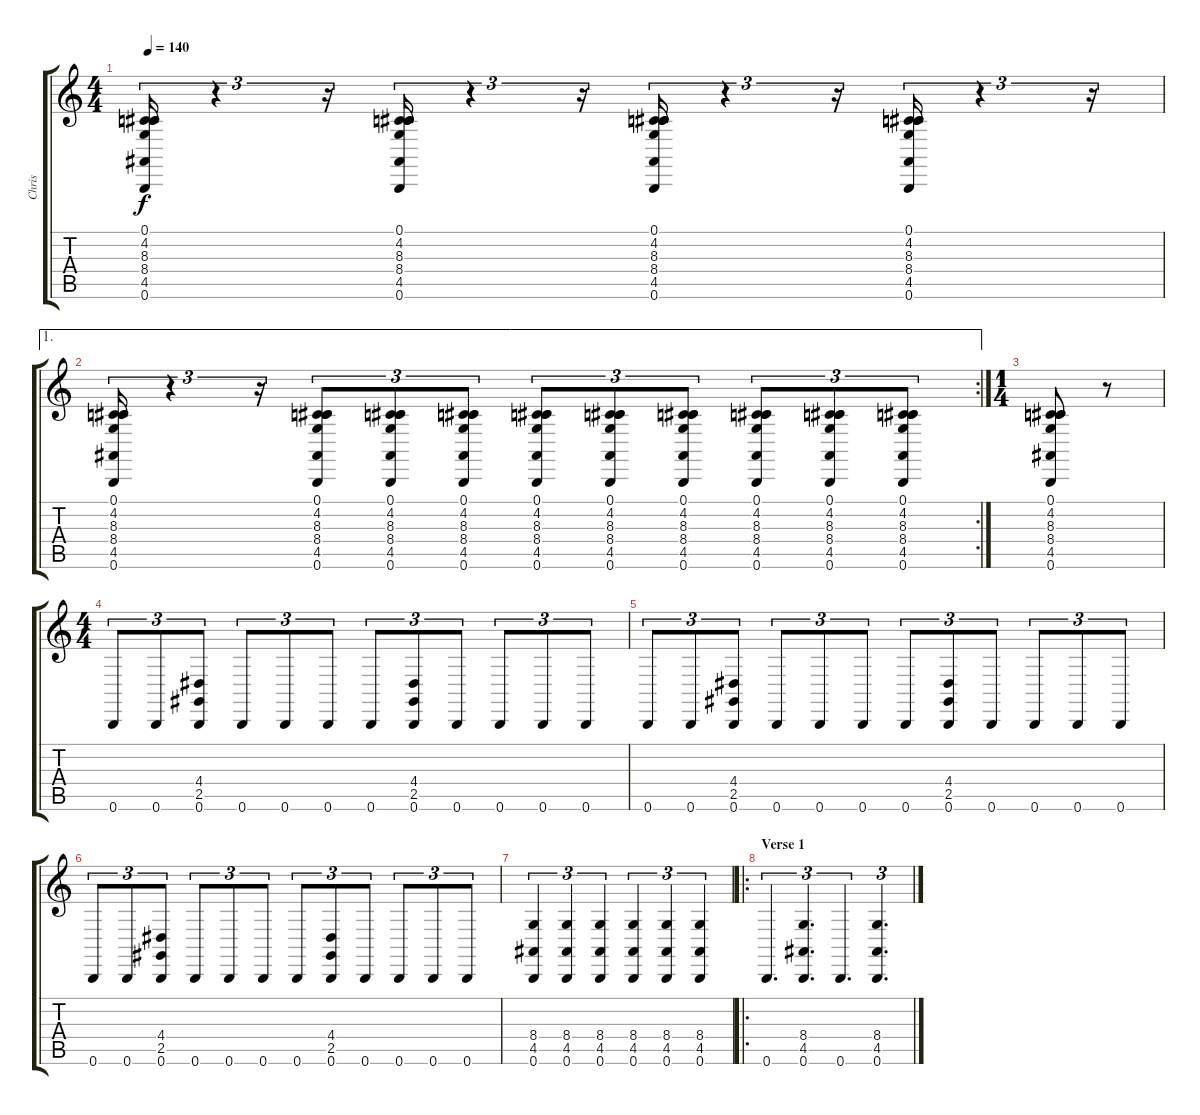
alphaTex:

\track ("Chris" "Chris") {instrument melodictom}
\staff {score tabs}
\tuning (Db4 Ab3 E3 B2 Gb2 B1) {hide}
\ts (4 4)
\tempo 140
\clef g2
\ks c
(0.1 4.2 8.3 8.4 4.5 0.6).16{tu (3 2) dy f} r.4{tu (3 2)} r.16{tu (3 2)} (0.1 4.2 8.3 8.4 4.5 0.6).16{tu (3 2)} r.4{tu (3 2)} r.16{tu (3 2)} (0.1 4.2 8.3 8.4 4.5 0.6).16{tu (3 2)} r.4{tu (3 2)} r.16{tu (3 2)} (0.1 4.2 8.3 8.4 4.5 0.6).16{tu (3 2)} r.4{tu (3 2)} r.16{tu (3 2)} |
\ae 1
\rc 2
(0.1 4.2 8.3 8.4 4.5 0.6).16{tu (3 2)} r.4{tu (3 2)} r.16{tu (3 2)} (0.1 4.2 8.3 8.4 4.5 0.6).8{tu (3 2)} (0.1 4.2 8.3 8.4 4.5 0.6).8{tu (3 2)} (0.1 4.2 8.3 8.4 4.5 0.6).8{tu (3 2)} (0.1 4.2 8.3 8.4 4.5 0.6).8{tu (3 2)} (0.1 4.2 8.3 8.4 4.5 0.6).8{tu (3 2)} (0.1 4.2 8.3 8.4 4.5 0.6).8{tu (3 2)} (0.1 4.2 8.3 8.4 4.5 0.6).8{tu (3 2)} (0.1 4.2 8.3 8.4 4.5 0.6).8{tu (3 2)} (0.1 4.2 8.3 8.4 4.5 0.6).8{tu (3 2)} |
\ts (1 4)
(0.1 4.2 8.3 8.4 4.5 0.6).8 r.8 |
\ts (4 4)
0.6.8{tu (3 2)} 0.6.8{tu (3 2)} (4.4 2.5 0.6).8{tu (3 2)} 0.6.8{tu (3 2)} 0.6.8{tu (3 2)} 0.6.8{tu (3 2)} 0.6.8{tu (3 2)} (4.4 2.5 0.6).8{tu (3 2)} 0.6.8{tu (3 2)} 0.6.8{tu (3 2)} 0.6.8{tu (3 2)} 0.6.8{tu (3 2)} |
0.6.8{tu (3 2)} 0.6.8{tu (3 2)} (4.4 2.5 0.6).8{tu (3 2)} 0.6.8{tu (3 2)} 0.6.8{tu (3 2)} 0.6.8{tu (3 2)} 0.6.8{tu (3 2)} (4.4 2.5 0.6).8{tu (3 2)} 0.6.8{tu (3 2)} 0.6.8{tu (3 2)} 0.6.8{tu (3 2)} 0.6.8{tu (3 2)} |
0.6.8{tu (3 2)} 0.6.8{tu (3 2)} (4.4 2.5 0.6).8{tu (3 2)} 0.6.8{tu (3 2)} 0.6.8{tu (3 2)} 0.6.8{tu (3 2)} 0.6.8{tu (3 2)} (4.4 2.5 0.6).8{tu (3 2)} 0.6.8{tu (3 2)} 0.6.8{tu (3 2)} 0.6.8{tu (3 2)} 0.6.8{tu (3 2)} |
(8.4 4.5 0.6).4{tu (3 2)} (8.4 4.5 0.6).4{tu (3 2)} (8.4 4.5 0.6).4{tu (3 2)} (8.4 4.5 0.6).4{tu (3 2)} (8.4 4.5 0.6).4{tu (3 2)} (8.4 4.5 0.6).4{tu (3 2)} |
\ro
\section ("" "Verse 1")
0.6.4{d tu (3 2)} (8.4 4.5 0.6).4{d tu (3 2)} 0.6.4{d tu (3 2)} (8.4 4.5 0.6).4{d tu (3 2)}
